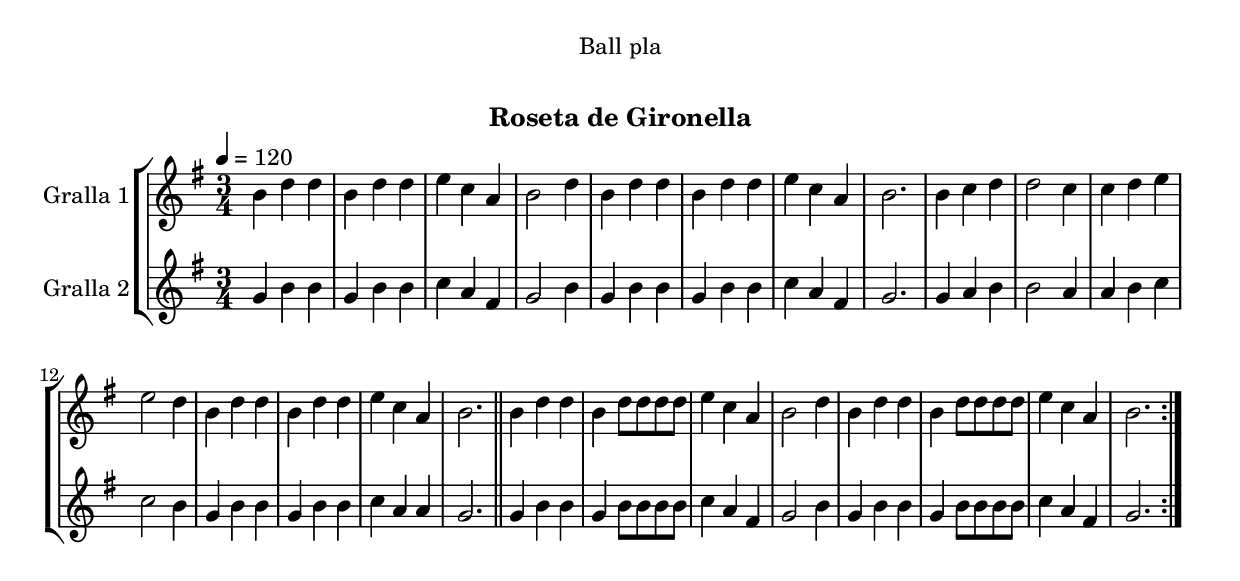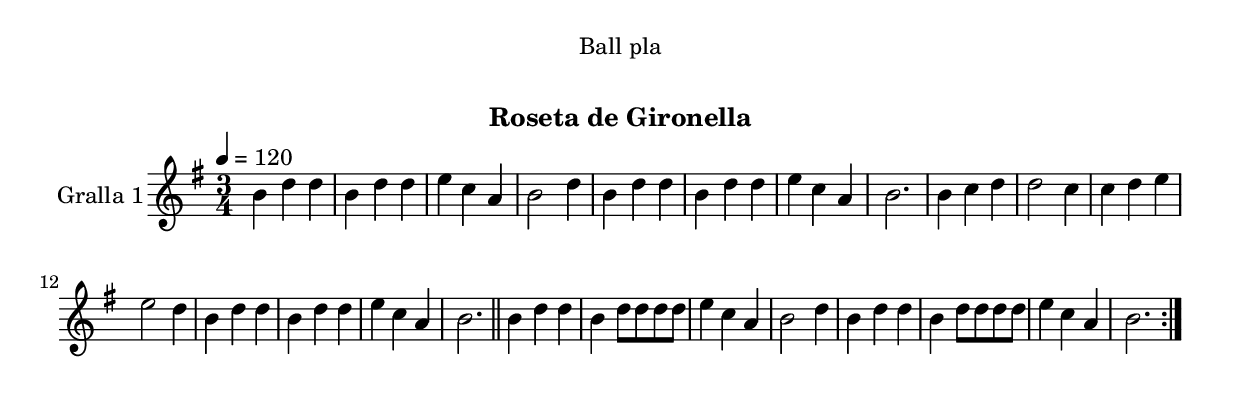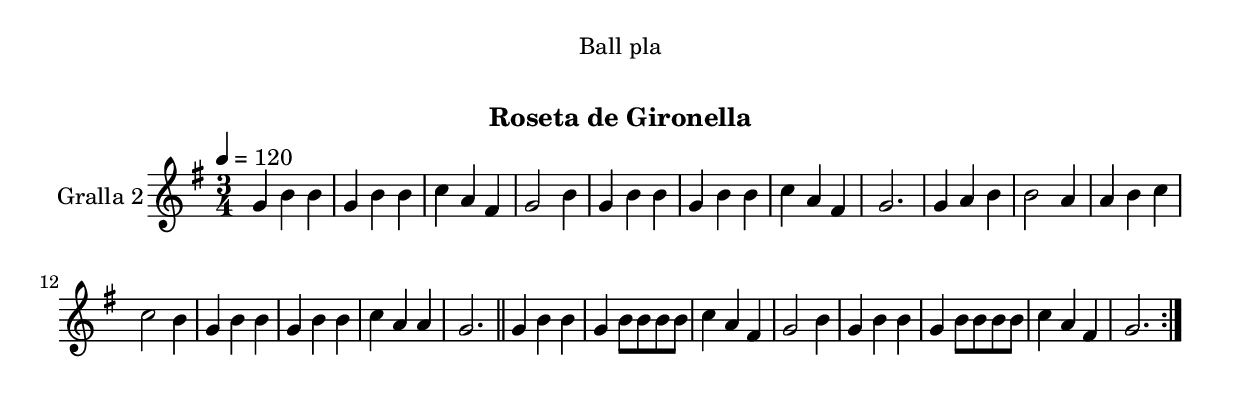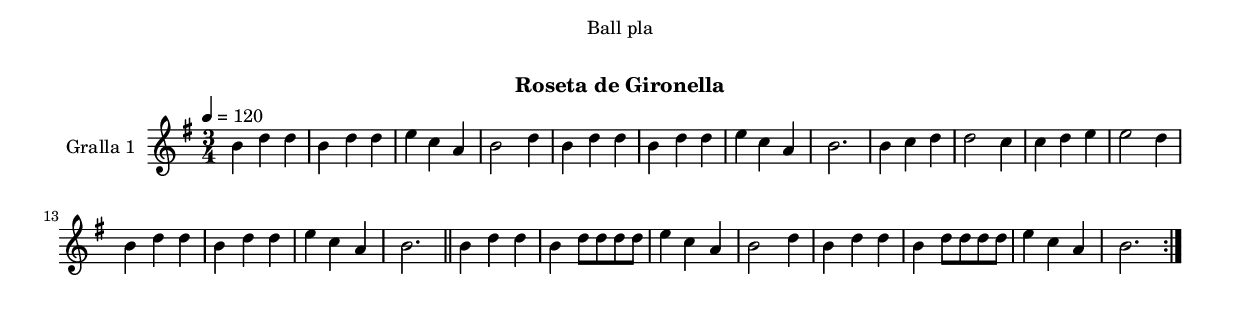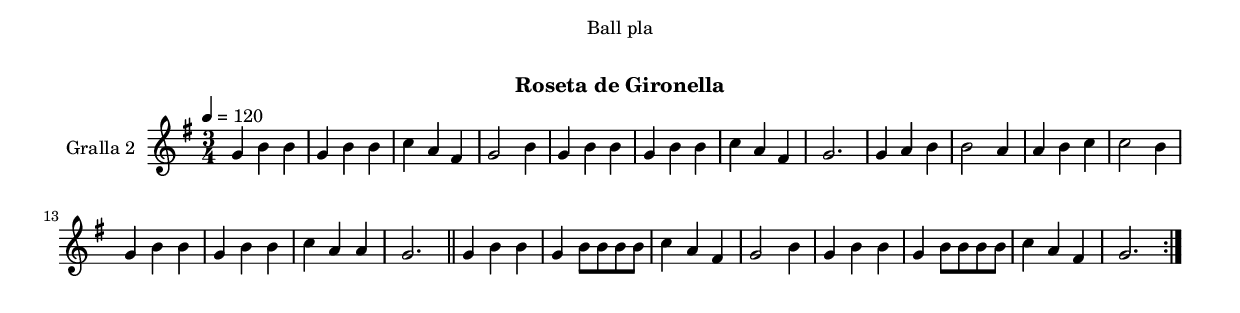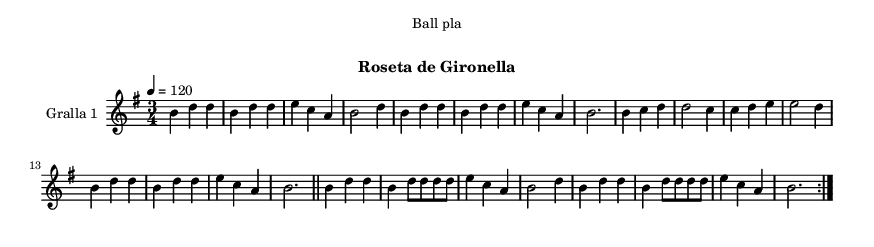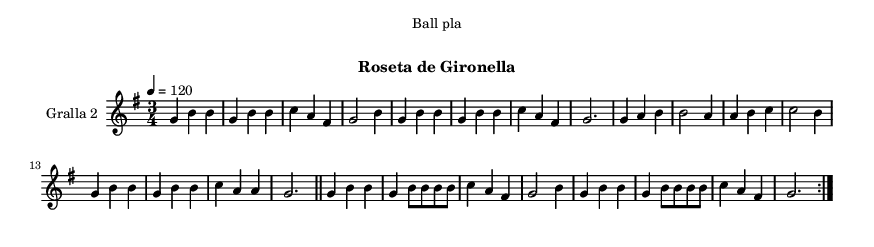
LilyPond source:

\version "2.16.0"

\header {
  dedication="Ball pla"
  title="    "
  subtitle="Roseta de Gironella"
  subsubtitle=""
  poet=""
  meter=""
  piece=""
  composer=""
  arranger=""
  opus=""
  instrument=""
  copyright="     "
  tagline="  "
}

liniaroAa =
\relative b'
{
  \tempo 4=120
  \clef treble
  \key g \major
  \time 3/4
  \repeat volta 2 { b4 d d  |
  b4 d d  |
  e4 c a  |
  b2 d4  |
  %05
  b4 d d  |
  b4 d d  |
  e4 c a  |
  b2.  |
  b4 c d  |
  %10
  d2 c4  |
  c4 d e  |
  e2 d4  |
  b4 d d  |
  b4 d d  |
  %15
  e4 c a  |
  b2.  \bar "||"
  b4 d d  |
  b4 d8 d d d  |
  e4 c a  |
  %20
  b2 d4  |
  b4 d d  |
  b4 d8 d d d  |
  e4 c a  |
  b2.  | }
}

liniaroAb =
\relative g'
{
  \tempo 4=120
  \clef treble
  \key g \major
  \time 3/4
  \repeat volta 2 { g4 b b  |
  g4 b b  |
  c4 a fis  |
  g2 b4  |
  %05
  g4 b b  |
  g4 b b  |
  c4 a fis  |
  g2.  |
  g4 a b  |
  %10
  b2 a4  |
  a4 b c  |
  c2 b4  |
  g4 b b  |
  g4 b b  |
  %15
  c4 a a  |
  g2.  \bar "||"
  g4 b b  |
  g4 b8 b b b  |
  c4 a fis  |
  %20
  g2 b4  |
  g4 b b  |
  g4 b8 b b b  |
  c4 a fis  |
  g2.  | }
}

\book {

\paper {
  print-page-number = false
  #(set-paper-size "a4")
  #(layout-set-staff-size 20)
}

\bookpart {
  \score {
    \new StaffGroup {
      \override Score.RehearsalMark #'self-alignment-X = #LEFT
      <<
        \new Staff \with {instrumentName = #"Gralla 1" } \liniaroAa
        \new Staff \with {instrumentName = #"Gralla 2" } \liniaroAb
      >>
    }
    \layout {}
  }\score { \unfoldRepeats
    \new StaffGroup {
      \override Score.RehearsalMark #'self-alignment-X = #LEFT
      <<
        \new Staff \with {instrumentName = #"Gralla 1" } \liniaroAa
        \new Staff \with {instrumentName = #"Gralla 2" } \liniaroAb
      >>
    }
    \midi {}
  }
}

\bookpart {
  \header {}
  \score {
    \new StaffGroup {
      \override Score.RehearsalMark #'self-alignment-X = #LEFT
      <<
        \new Staff \with {instrumentName = #"Gralla 1" } \liniaroAa
      >>
    }
    \layout {}
  }\score { \unfoldRepeats
    \new StaffGroup {
      \override Score.RehearsalMark #'self-alignment-X = #LEFT
      <<
        \new Staff \with {instrumentName = #"Gralla 1" } \liniaroAa
      >>
    }
    \midi {}
  }
}

\bookpart {
  \header {}
  \score {
    \new StaffGroup {
      \override Score.RehearsalMark #'self-alignment-X = #LEFT
      <<
        \new Staff \with {instrumentName = #"Gralla 2" } \liniaroAb
      >>
    }
    \layout {}
  }\score { \unfoldRepeats
    \new StaffGroup {
      \override Score.RehearsalMark #'self-alignment-X = #LEFT
      <<
        \new Staff \with {instrumentName = #"Gralla 2" } \liniaroAb
      >>
    }
    \midi {}
  }
}

}

\book {

\paper {
  print-page-number = false
  #(set-paper-size "a5landscape")
  #(layout-set-staff-size 16)
}

\bookpart {
  \header {}
  \score {
    \new StaffGroup {
      \override Score.RehearsalMark #'self-alignment-X = #LEFT
      <<
        \new Staff \with {instrumentName = #"Gralla 1" } \liniaroAa
      >>
    }
    \layout {}
  }
}

\bookpart {
  \header {}
  \score {
    \new StaffGroup {
      \override Score.RehearsalMark #'self-alignment-X = #LEFT
      <<
        \new Staff \with {instrumentName = #"Gralla 2" } \liniaroAb
      >>
    }
    \layout {}
  }
}

}

\book {

\paper {
  print-page-number = false
  #(set-paper-size "a6landscape")
  #(layout-set-staff-size 12)
}

\bookpart {
  \header {}
  \score {
    \new StaffGroup {
      \override Score.RehearsalMark #'self-alignment-X = #LEFT
      <<
        \new Staff \with {instrumentName = #"Gralla 1" } \liniaroAa
      >>
    }
    \layout {}
  }
}

\bookpart {
  \header {}
  \score {
    \new StaffGroup {
      \override Score.RehearsalMark #'self-alignment-X = #LEFT
      <<
        \new Staff \with {instrumentName = #"Gralla 2" } \liniaroAb
      >>
    }
    \layout {}
  }
}

}

